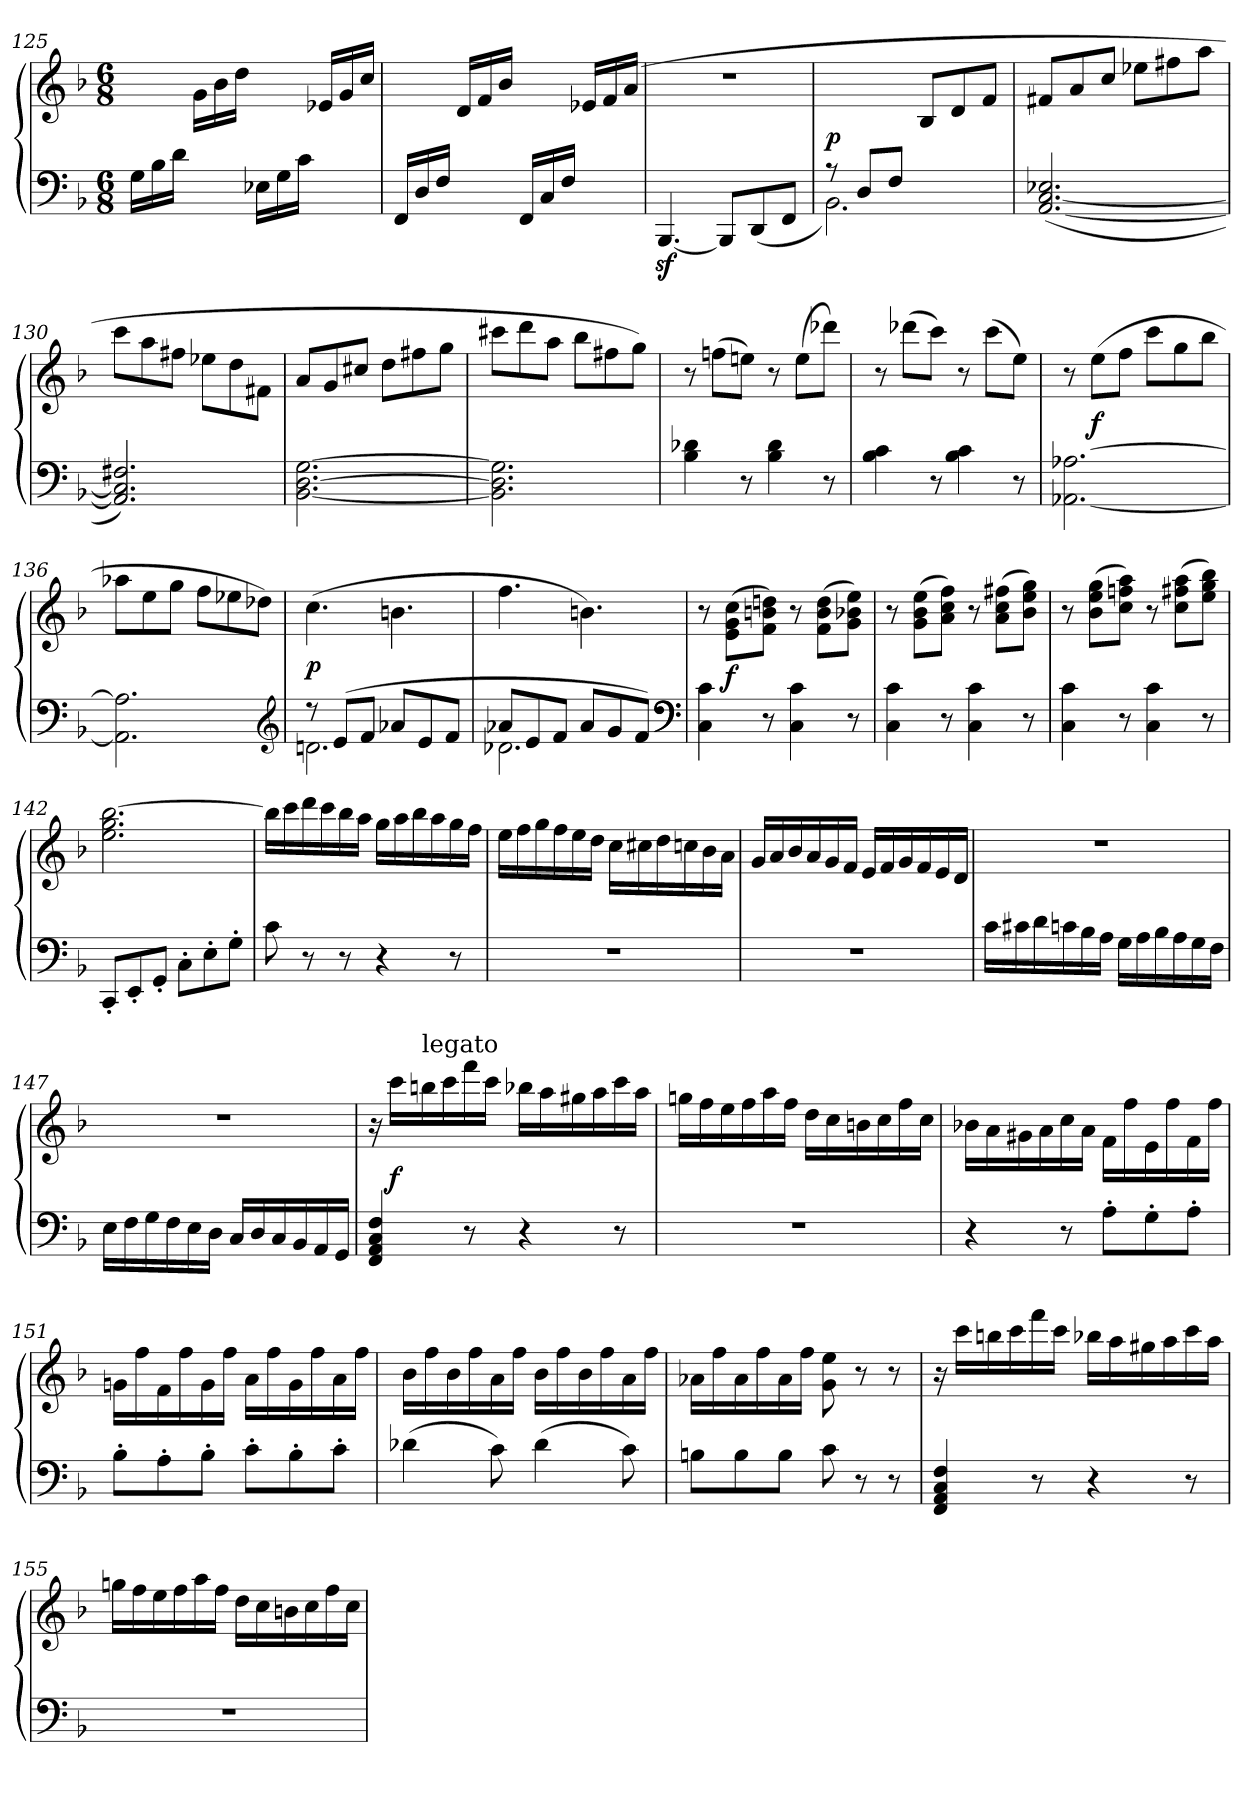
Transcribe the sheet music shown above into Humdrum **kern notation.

**kern	**kern	**dynam
*part1	*part1	*part1
*staff2	*staff1	*staff1/2
*clefF4	*clefG2	*
*k[b-]	*k[b-]	*
*M6/8	*M6/8	*
=125	=125	=125
16GLL)	8.ryy	.
16B-	.	.
16dJJ	.	.
8.ryy	16gLL	.
.	16b-	.
.	(16ddJJ	.
16E-XLL)	8.ryy	.
16G	.	.
16cJJ	.	.
8.ryy	16e-XLL	.
.	16g	.
.	(16ccJJ	.
=126	=126	=126
16FFLL)	8.ryy	.
16D	.	.
16FJJ	.	.
8.ryy	16dLL	.
.	16f	.
.	(>16b-JJ	.
16FFLL)	8.ryy	.
16C	.	.
16FJJ	.	.
8.ryy	16e-XLL	.
.	16f	.
.	(>16aJJ	.
=127	=127	=127
[4.BBB-z	2.r	.
8BBB-L]	.	.
(<8DD	.	.
8FFJ	.	.
=128	=128	=128
*^	*	*
8rA	2.BB-)	4.ryy	p
(8DL	.	.	.
8FJ	.	.	.
4.ryy	.	8B-/L	.
.	.	8d	.
.	.	8fJ	.
*v	*v	*	*
=129	=129	=129
(>[2.AA [2.C 2.E-X	8f#XL	.
.	8a	.
.	8ccJ	.
.	8ee-XL	.
.	8ff#X	.
.	8aaJ	.
=130	=130	=130
2.AA] 2.C] 2.F#X)	8cccL	.
.	8aa	.
.	8ff#XJ	.
.	8ee-XL	.
.	8dd	.
.	8f#XJ	.
=131	=131	=131
[2.BB- [2.D [2.G	8aL	.
.	8g	.
.	8cc#XJ	.
.	8ddL	.
.	8ff#X	.
.	8ggJ	.
=132	=132	=132
2.BB-] 2.D] 2.G]	8ccc#XL	.
.	8ddd	.
.	8aaJ	.
.	8bb-L	.
.	8ff#X	.
.	8ggJ)	.
=133	=133	=133
4B- 4d-X	8r	.
.	(8ffnL	.
8r	8eenJ)	.
4B- 4d-	8r	.
.	(8eeL	.
8r	8ddd-XJ)	.
=134	=134	=134
4B- 4c	8r	.
.	(8ddd-XL	.
8r	8cccJ)	.
4B- 4c	8r	.
.	(8cccL	.
8r	8eeJ)	.
=135	=135	=135
[2.AA-X [2.A-X	8r	.
.	(8eeL	f
.	8ffJ	.
.	8cccL	.
.	8gg	.
.	8bb-J	.
=136	=136	=136
2.AA-] 2.A-]	8aa-XL	.
.	8ee	.
.	8ggJ	.
.	8ffL	.
.	8ee-X	.
.	8dd-XJ)	.
*clefG2	*	*
=137	=137	=137
*^	*	*
8r	2.dn	(4.cc	p
(8eL	.	.	.
8fJ	.	.	.
8a-XL	.	4.bn	.
8e	.	.	.
8fJ	.	.	.
=138	=138	=138	=138
8a-XL	2.d-X	4.ff	.
8e	.	.	.
8fJ	.	.	.
8a-L	.	4.bn)	.
8g	.	.	.
8fJ)	.	.	.
*v	*v	*	*
*clefF4	*	*
=139	=139	=139
4C 4c	8r	.
.	(8e\ 8g\ 8cc\L	f
8r	8f\ 8bn\ 8ddn\J)	.
4C 4c	8r	.
.	(8f 8b 8ddL	.
8r	8g 8b-X 8eeJ)	.
=140	=140	=140
4C 4c	8r	.
.	(8g 8b- 8eeL	.
8r	8a 8cc 8ffJ)	.
4C 4c	8r	.
.	(8a 8cc 8ff#XL	.
8r	8b- 8ee 8ggJ)	.
=141	=141	=141
4C 4c	8r	.
.	(8b- 8ee 8ggL	.
8r	8cc 8ffn 8aaJ)	.
4C 4c	8r	.
.	(8cc 8ff#X 8aaL	.
8r	8ee 8gg 8bb-J)	.
=142	=142	=142
8CC'L	2.ee 2.gg [2.bb-	.
8EE'	.	.
8GG'J	.	.
8C'L	.	.
8E'	.	.
8G'J	.	.
=143	=143	=143
8c	16bb-LL]	.
.	16ccc	.
8r	16ddd	.
.	16ccc	.
8r	16bb-	.
.	16aaJJ	.
4r	16ggLL	.
.	16aa	.
.	16bb-	.
.	16aa	.
8r	16gg	.
.	16ffJJ	.
=144	=144	=144
2.r	16eeLL	.
.	16ff	.
.	16gg	.
.	16ff	.
.	16ee	.
.	16ddJJ	.
.	16ccLL	.
.	16cc#X	.
.	16dd	.
.	16ccn	.
.	16b-	.
.	16aJJ	.
=145	=145	=145
2.r	16gLL	.
.	16a	.
.	16b-	.
.	16a	.
.	16g	.
.	16fJJ	.
.	16eLL	.
.	16f	.
.	16g	.
.	16f	.
.	16e	.
.	16dJJ	.
=146	=146	=146
16cLL	2.r	.
16c#X	.	.
16d	.	.
16cn	.	.
16B-	.	.
16AJJ	.	.
16GLL	.	.
16A	.	.
16B-	.	.
16A	.	.
16G	.	.
16FJJ	.	.
=147	=147	=147
16ELL	2.r	.
16F	.	.
16G	.	.
16F	.	.
16E	.	.
16DJJ	.	.
16CLL	.	.
16D	.	.
16C	.	.
16BB-	.	.
16AA	.	.
16GGJJ	.	.
=148	=148	=148
4FF 4AA 4C 4F	16r	.
.	16cccLL	f
!	!LO:TX:t=legato	!
.	16bbn	.
.	16ccc	.
8r	16fff	.
.	16cccJJ	.
4r	16bb-XLL	.
.	16aa	.
.	16gg#X	.
.	16aa	.
8r	16ccc	.
.	16aaJJ	.
=149	=149	=149
2.r	16ggnLL	.
.	16ff	.
.	16ee	.
.	16ff	.
.	16aa	.
.	16ffJJ	.
.	16ddLL	.
.	16cc	.
.	16bn	.
.	16cc	.
.	16ff	.
.	16ccJJ	.
=150	=150	=150
4r	16b-X\LL	.
.	16a\	.
.	16g#X\	.
.	16a\	.
8r	16cc\	.
.	16a\JJ	.
8A'L	16fLL	.
.	16ff	.
8G'	16e	.
.	16ff	.
8A'J	16f	.
.	16ffJJ	.
=151	=151	=151
8B-'L	16gnLL	.
.	16ff	.
8A'	16f	.
.	16ff	.
8B-'J	16g	.
.	16ffJJ	.
8c'L	16aLL	.
.	16ff	.
8B-'	16g	.
.	16ff	.
8c'J	16a	.
.	16ffJJ	.
=152	=152	=152
(4d-X	16b-LL	.
.	16ff	.
.	16b-	.
.	16ff	.
8c)	16a	.
.	16ffJJ	.
(4d-	16b-LL	.
.	16ff	.
.	16b-	.
.	16ff	.
8c)	16a	.
.	16ffJJ	.
=153	=153	=153
8BnL	16a-XLL	.
.	16ff	.
8B	16a-	.
.	16ff	.
8BJ	16a-	.
.	16ffJJ	.
8c	8g 8ee	.
8r	8r	.
8r	8r	.
=154	=154	=154
4FF 4AA 4C 4F	16r	.
.	16cccLL	.
.	16bbn	.
.	16ccc	.
8r	16fff	.
.	16cccJJ	.
4r	16bb-XLL	.
.	16aa	.
.	16gg#X	.
.	16aa	.
8r	16ccc	.
.	16aaJJ	.
=155	=155	=155
2.r	16ggnLL	.
.	16ff	.
.	16ee	.
.	16ff	.
.	16aa	.
.	16ffJJ	.
.	16ddLL	.
.	16cc	.
.	16bn	.
.	16cc	.
.	16ff	.
.	16ccJJ	.
=	=	=
*-	*-	*-
